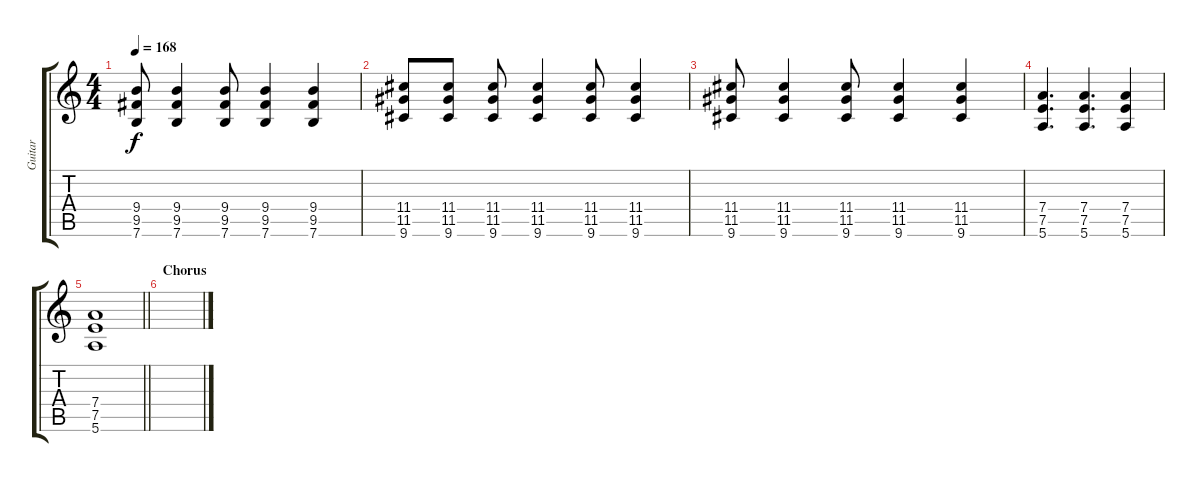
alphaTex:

\track ("Guitar" "Guitar") {instrument electricguitarclean}
\staff {score tabs}
\tuning (E4 B3 G3 D3 A2 E2) {hide}
\ts (4 4)
\tempo 168
\clef g2
\ks c
(9.4 9.5 7.6).8{dy f} (9.4 9.5 7.6).4 (9.4 9.5 7.6).8 (9.4 9.5 7.6).4 (9.4 9.5 7.6).4 |
(11.4 11.5 9.6).8 (11.4 11.5 9.6).8 (11.4 11.5 9.6).8 (11.4 11.5 9.6).4 (11.4 11.5 9.6).8 (11.4 11.5 9.6).4 |
(11.4 11.5 9.6).8 (11.4 11.5 9.6).4 (11.4 11.5 9.6).8 (11.4 11.5 9.6).4 (11.4 11.5 9.6).4 |
(7.4 7.5 5.6).4{d} (7.4 7.5 5.6).4{d} (7.4 7.5 5.6).4 |
\barLineRight lightlight
(7.4 7.5 5.6).1 |
\section ("" "Chorus")
